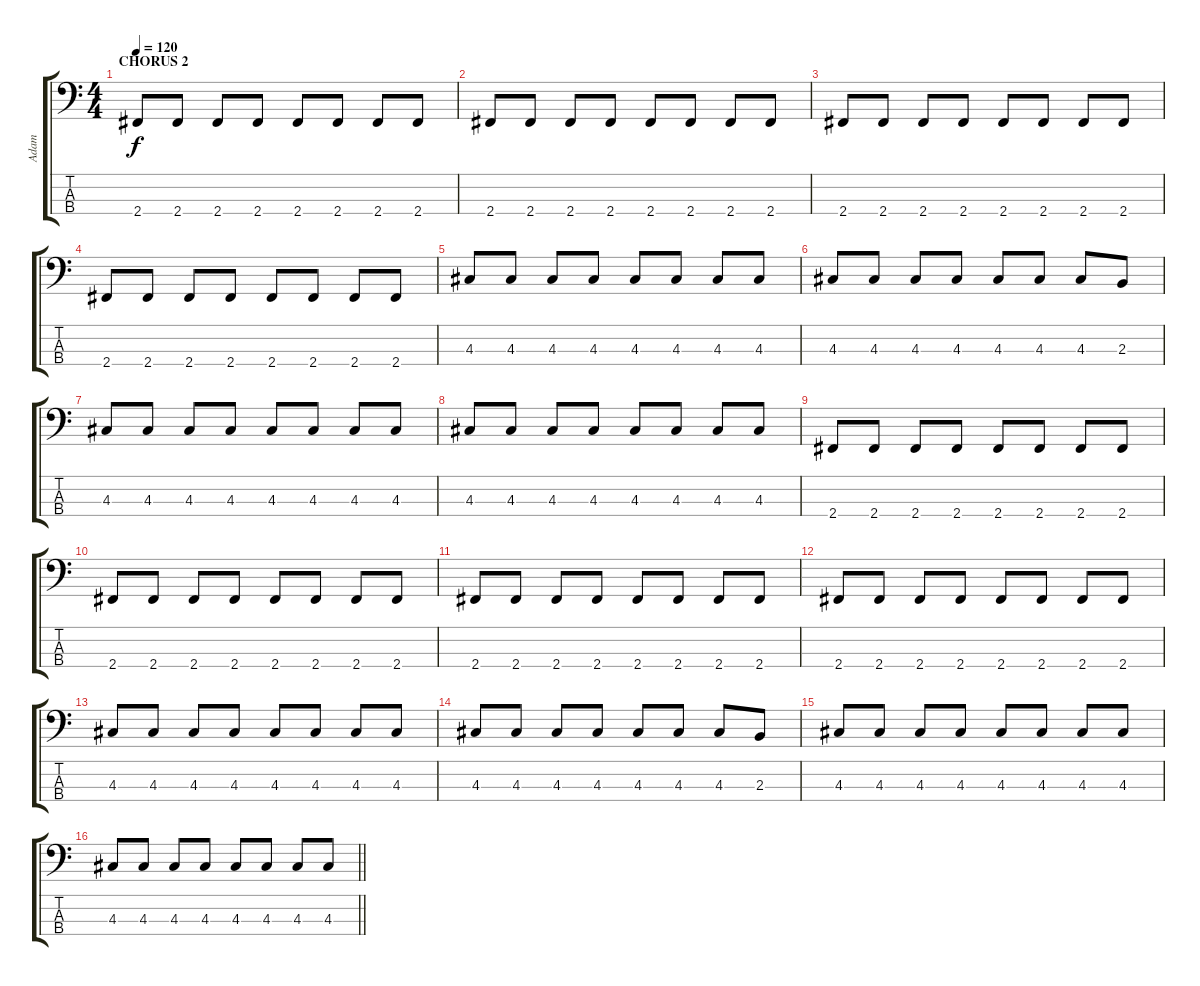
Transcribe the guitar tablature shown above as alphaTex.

\track ("Adam" "Adam") {instrument electricbassfinger}
\staff {score tabs}
\tuning (G2 D2 A1 E1) {hide}
\ts (4 4)
\section ("" "CHORUS 2")
\tempo 120
\clef f4
\ks c
2.4.8{dy f} 2.4.8 2.4.8 2.4.8 2.4.8 2.4.8 2.4.8 2.4.8 |
2.4.8 2.4.8 2.4.8 2.4.8 2.4.8 2.4.8 2.4.8 2.4.8 |
2.4.8 2.4.8 2.4.8 2.4.8 2.4.8 2.4.8 2.4.8 2.4.8 |
2.4.8 2.4.8 2.4.8 2.4.8 2.4.8 2.4.8 2.4.8 2.4.8 |
4.3.8 4.3.8 4.3.8 4.3.8 4.3.8 4.3.8 4.3.8 4.3.8 |
4.3.8 4.3.8 4.3.8 4.3.8 4.3.8 4.3.8 4.3.8 2.3.8 |
4.3.8 4.3.8 4.3.8 4.3.8 4.3.8 4.3.8 4.3.8 4.3.8 |
4.3.8 4.3.8 4.3.8 4.3.8 4.3.8 4.3.8 4.3.8 4.3.8 |
2.4.8 2.4.8 2.4.8 2.4.8 2.4.8 2.4.8 2.4.8 2.4.8 |
2.4.8 2.4.8 2.4.8 2.4.8 2.4.8 2.4.8 2.4.8 2.4.8 |
2.4.8 2.4.8 2.4.8 2.4.8 2.4.8 2.4.8 2.4.8 2.4.8 |
2.4.8 2.4.8 2.4.8 2.4.8 2.4.8 2.4.8 2.4.8 2.4.8 |
4.3.8 4.3.8 4.3.8 4.3.8 4.3.8 4.3.8 4.3.8 4.3.8 |
4.3.8 4.3.8 4.3.8 4.3.8 4.3.8 4.3.8 4.3.8 2.3.8 |
4.3.8 4.3.8 4.3.8 4.3.8 4.3.8 4.3.8 4.3.8 4.3.8 |
\barLineRight lightlight
4.3.8 4.3.8 4.3.8 4.3.8 4.3.8 4.3.8 4.3.8 4.3.8
